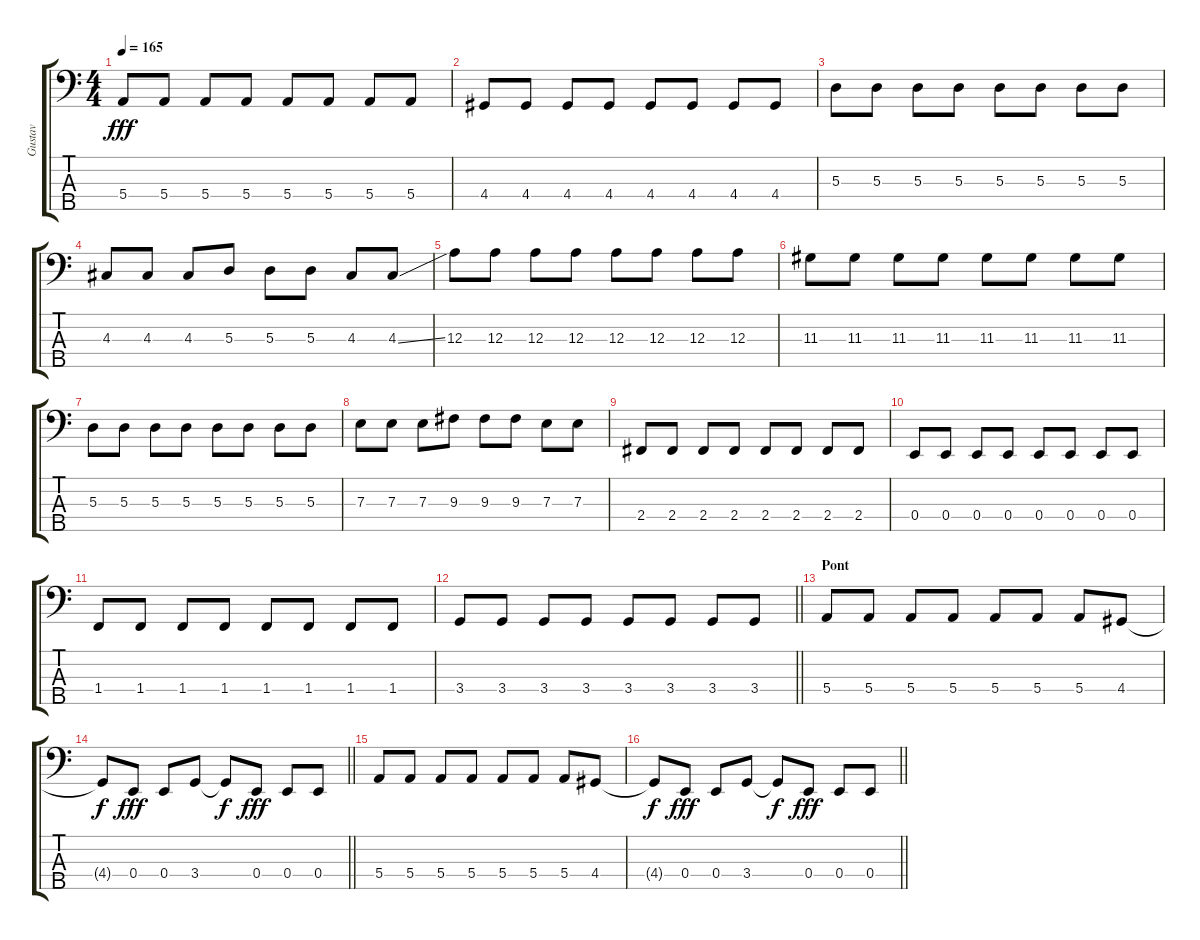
\track ("Gustav" "Gustav") {instrument electricbasspick}
\staff {score tabs}
\tuning (G2 D2 A1 E1 B0) {hide}
\ts (4 4)
\tempo 165
\clef f4
\ks c
5.4.8{dy fff} 5.4.8 5.4.8 5.4.8 5.4.8 5.4.8 5.4.8 5.4.8 |
4.4.8 4.4.8 4.4.8 4.4.8 4.4.8 4.4.8 4.4.8 4.4.8 |
5.3.8 5.3.8 5.3.8 5.3.8 5.3.8 5.3.8 5.3.8 5.3.8 |
4.3.8 4.3.8 4.3.8 5.3.8 5.3.8 5.3.8 4.3.8 4.3{ss}.8 |
12.3.8 12.3.8 12.3.8 12.3.8 12.3.8 12.3.8 12.3.8 12.3.8 |
11.3.8 11.3.8 11.3.8 11.3.8 11.3.8 11.3.8 11.3.8 11.3.8 |
5.3.8 5.3.8 5.3.8 5.3.8 5.3.8 5.3.8 5.3.8 5.3.8 |
7.3.8 7.3.8 7.3.8 9.3.8 9.3.8 9.3.8 7.3.8 7.3.8 |
2.4.8 2.4.8 2.4.8 2.4.8 2.4.8 2.4.8 2.4.8 2.4.8 |
0.4.8 0.4.8 0.4.8 0.4.8 0.4.8 0.4.8 0.4.8 0.4.8 |
1.4.8 1.4.8 1.4.8 1.4.8 1.4.8 1.4.8 1.4.8 1.4.8 |
\barLineRight lightlight
3.4.8 3.4.8 3.4.8 3.4.8 3.4.8 3.4.8 3.4.8 3.4.8 |
\section ("" "Pont")
5.4.8 5.4.8 5.4.8 5.4.8 5.4.8 5.4.8 5.4.8 4.4.8 |
\barLineRight lightlight
4.4{t}.8{dy f} 0.4.8{dy fff} 0.4.8 3.4.8 3.4{t}.8{dy f} 0.4.8{dy fff} 0.4.8 0.4.8 |
5.4.8 5.4.8 5.4.8 5.4.8 5.4.8 5.4.8 5.4.8 4.4.8 |
\barLineRight lightlight
4.4{t}.8{dy f} 0.4.8{dy fff} 0.4.8 3.4.8 3.4{t}.8{dy f} 0.4.8{dy fff} 0.4.8 0.4.8
